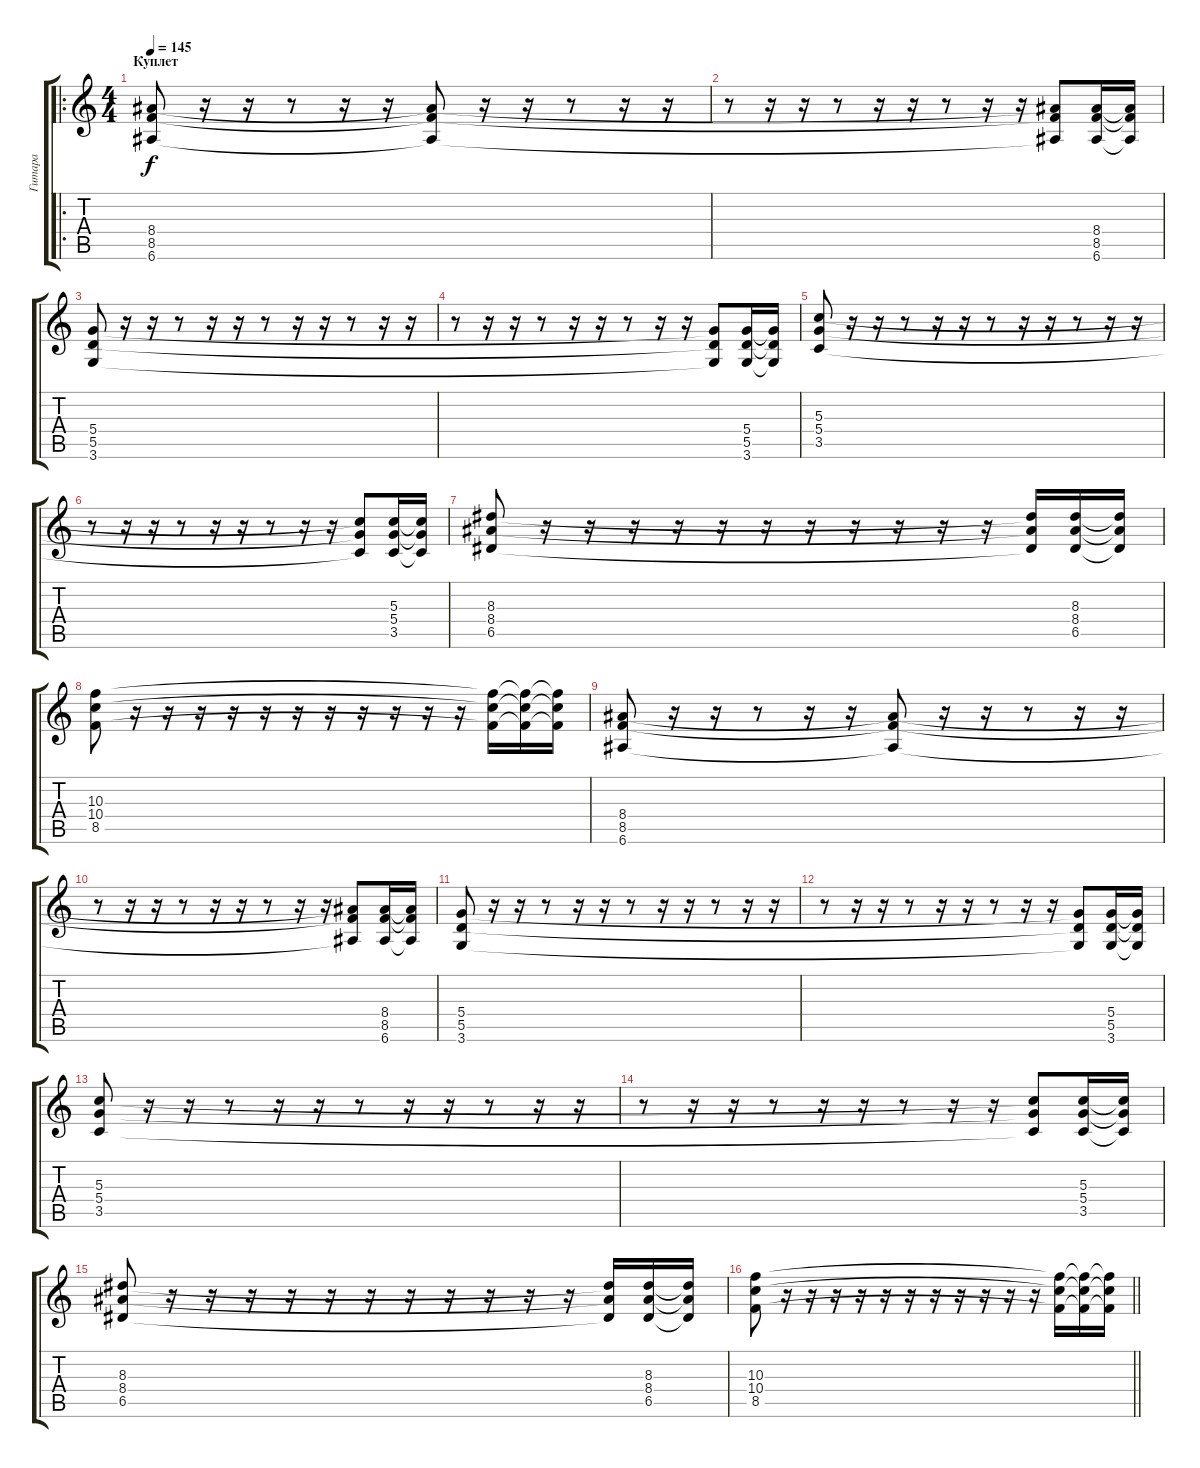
\track ("Гитара" "Гитара") {instrument overdrivenguitar}
\staff {score tabs}
\tuning (E4 B3 G3 D3 A2 E2) {hide}
\ro
\ts (4 4)
\section ("" "Куплет")
\tempo 145
\clef g2
\ks c
(8.4 8.5 6.6).8{dy f} r.16 r.16 r.8 r.16 r.16 (8.4{t} 8.5{t} 6.6{t}).8 r.16 r.16 r.8 r.16 r.16 |
r.8 r.16 r.16 r.8 r.16 r.16 r.8 r.16 r.16 (8.4{t} 8.5{t} 6.6{t}).8 (8.4 8.5 6.6).16 (8.4{t} 8.5{t} 6.6{t}).16 |
(5.4 5.5 3.6).8 r.16 r.16 r.8 r.16 r.16 r.8 r.16 r.16 r.8 r.16 r.16 |
r.8 r.16 r.16 r.8 r.16 r.16 r.8 r.16 r.16 (5.4{t} 5.5{t} 3.6{t}).8 (5.4 5.5 3.6).16 (5.4{t} 5.5{t} 3.6{t}).16 |
(5.3 5.4 3.5).8 r.16 r.16 r.8 r.16 r.16 r.8 r.16 r.16 r.8 r.16 r.16 |
r.8 r.16 r.16 r.8 r.16 r.16 r.8 r.16 r.16 (5.3{t} 5.4{t} 3.5{t}).8 (5.3 5.4 3.5).16 (5.3{t} 5.4{t} 3.5{t}).16 |
(8.3 8.4 6.5).8 r.16 r.16 r.16 r.16 r.16 r.16 r.16 r.16 r.16 r.16 r.16 (8.3{t} 8.4{t} 6.5{t}).16 (8.3 8.4 6.5).16 (8.3{t} 8.4{t} 6.5{t}).16 |
(10.3 10.4 8.5).8 r.16 r.16 r.16 r.16 r.16 r.16 r.16 r.16 r.16 r.16 r.16 (10.3{t} 10.4{t} 8.5{t}).16 (10.3{t} 10.4{t} 8.5{t}).16 (10.3{t} 10.4{t} 8.5{t}).16 |
(8.4 8.5 6.6).8 r.16 r.16 r.8 r.16 r.16 (8.4{t} 8.5{t} 6.6{t}).8 r.16 r.16 r.8 r.16 r.16 |
r.8 r.16 r.16 r.8 r.16 r.16 r.8 r.16 r.16 (8.4{t} 8.5{t} 6.6{t}).8 (8.4 8.5 6.6).16 (8.4{t} 8.5{t} 6.6{t}).16 |
(5.4 5.5 3.6).8 r.16 r.16 r.8 r.16 r.16 r.8 r.16 r.16 r.8 r.16 r.16 |
r.8 r.16 r.16 r.8 r.16 r.16 r.8 r.16 r.16 (5.4{t} 5.5{t} 3.6{t}).8 (5.4 5.5 3.6).16 (5.4{t} 5.5{t} 3.6{t}).16 |
(5.3 5.4 3.5).8 r.16 r.16 r.8 r.16 r.16 r.8 r.16 r.16 r.8 r.16 r.16 |
r.8 r.16 r.16 r.8 r.16 r.16 r.8 r.16 r.16 (5.3{t} 5.4{t} 3.5{t}).8 (5.3 5.4 3.5).16 (5.3{t} 5.4{t} 3.5{t}).16 |
(8.3 8.4 6.5).8 r.16 r.16 r.16 r.16 r.16 r.16 r.16 r.16 r.16 r.16 r.16 (8.3{t} 8.4{t} 6.5{t}).16 (8.3 8.4 6.5).16 (8.3{t} 8.4{t} 6.5{t}).16 |
\barLineRight lightlight
(10.3 10.4 8.5).8 r.16 r.16 r.16 r.16 r.16 r.16 r.16 r.16 r.16 r.16 r.16 (10.3{t} 10.4{t} 8.5{t}).16 (10.3{t} 10.4{t} 8.5{t}).16 (10.3{t} 10.4{t} 8.5{t}).16
